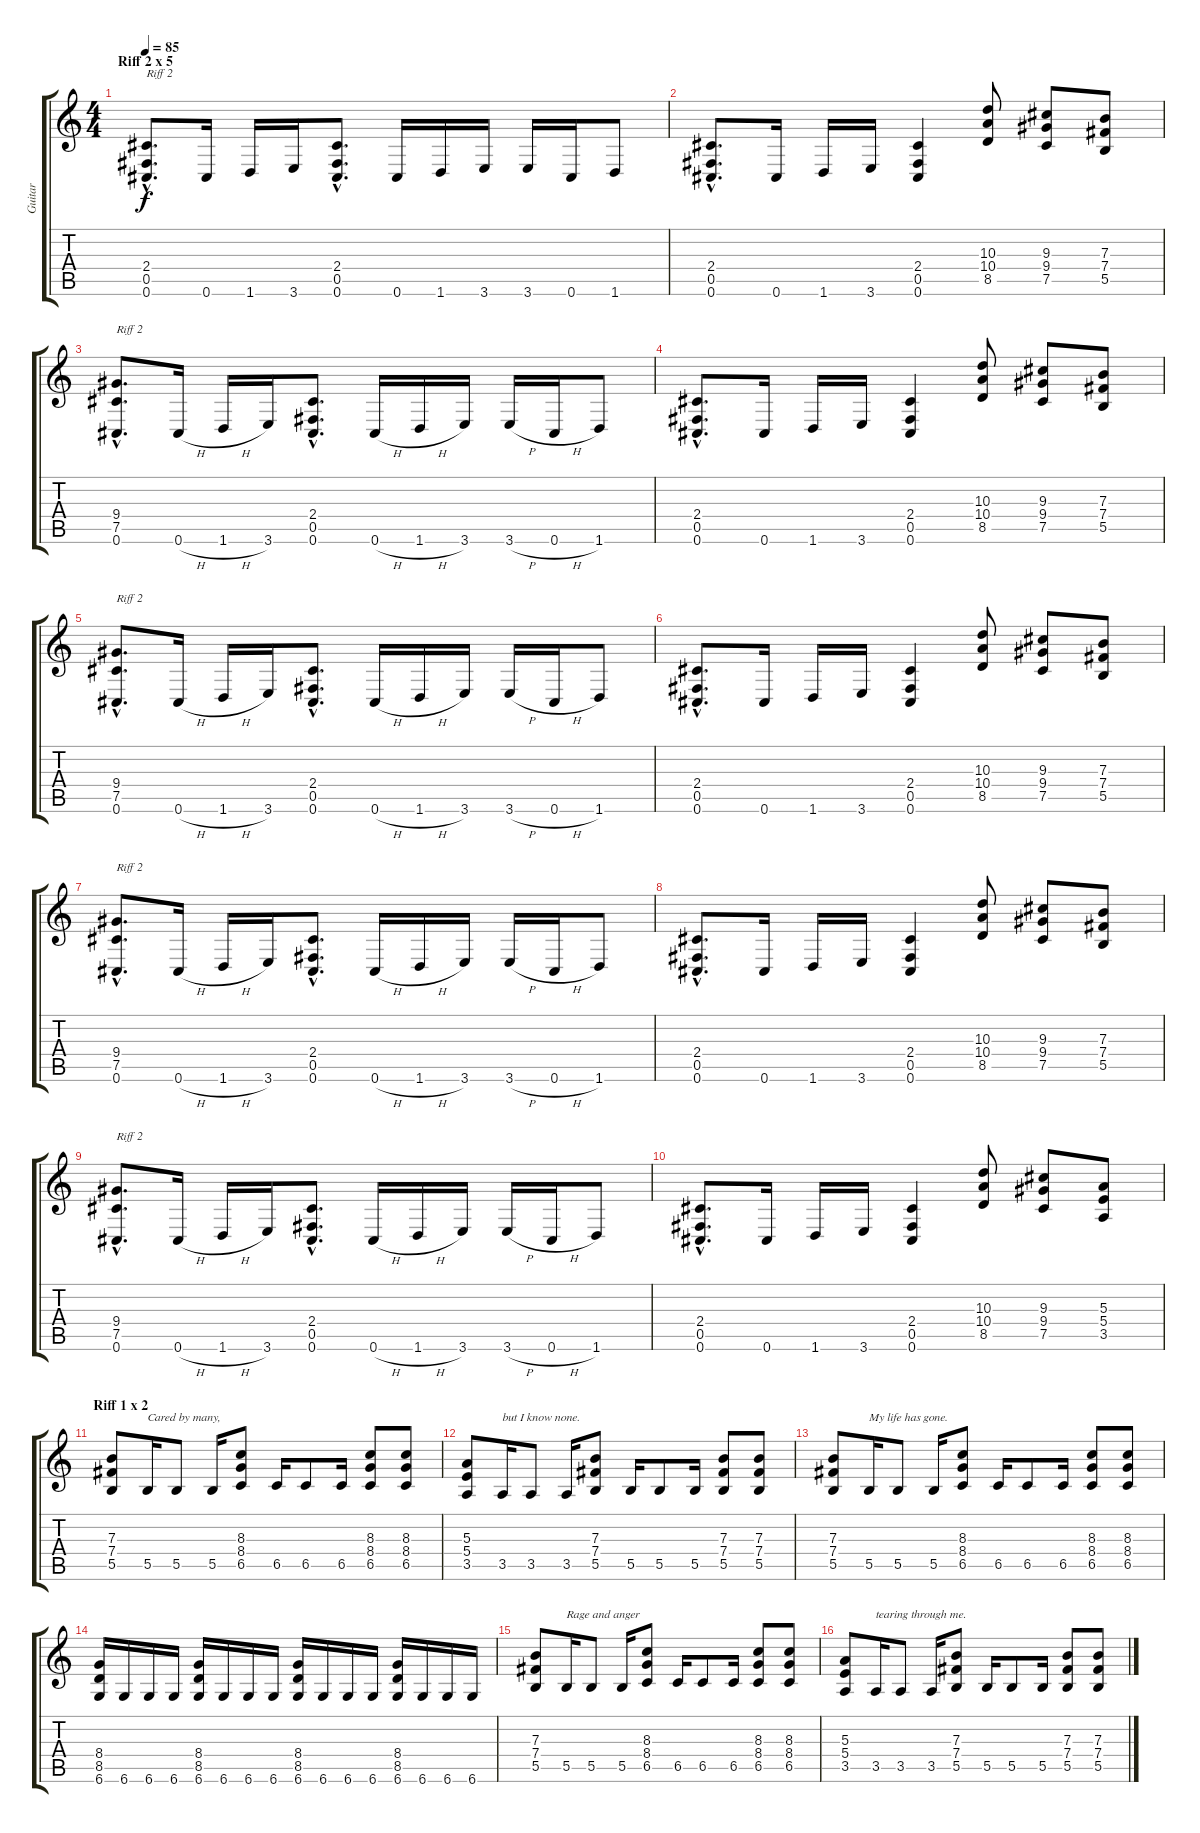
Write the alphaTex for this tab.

\track ("Guitar" "Guitar") {instrument overdrivenguitar}
\staff {score tabs}
\tuning (Db4 Ab3 E3 B2 Gb2 Db2) {hide}
\ts (4 4)
\section ("" "Riff 2 x 5")
\tempo 85
\clef g2
\ks c
(2.4{hac} 0.5{hac} 0.6{hac}).8{d txt "Riff 2" dy f} 0.6.16 1.6.16 3.6.16 (2.4{hac} 0.5{hac} 0.6{hac}).8{d} 0.6.16 1.6.16 3.6.16 3.6.16 0.6.16 1.6.8 |
(2.4{hac} 0.5{hac} 0.6{hac}).8{d} 0.6.16 1.6.16 3.6.16 (2.4 0.5 0.6).4 (10.3 10.4 8.5).8 (9.3 9.4 7.5).8 (7.3 7.4 5.5).8 |
(9.4{hac} 7.5{hac} 0.6{hac}).8{d txt "Riff 2"} 0.6{h}.16 1.6{h}.16 3.6.16 (2.4{hac} 0.5{hac} 0.6{hac}).8{d} 0.6{h}.16 1.6{h}.16 3.6.16 3.6{h}.16 0.6{h}.16 1.6.8 |
(2.4{hac} 0.5{hac} 0.6{hac}).8{d} 0.6.16 1.6.16 3.6.16 (2.4 0.5 0.6).4 (10.3 10.4 8.5).8 (9.3 9.4 7.5).8 (7.3 7.4 5.5).8 |
(9.4{hac} 7.5{hac} 0.6{hac}).8{d txt "Riff 2"} 0.6{h}.16 1.6{h}.16 3.6.16 (2.4{hac} 0.5{hac} 0.6{hac}).8{d} 0.6{h}.16 1.6{h}.16 3.6.16 3.6{h}.16 0.6{h}.16 1.6.8 |
(2.4{hac} 0.5{hac} 0.6{hac}).8{d} 0.6.16 1.6.16 3.6.16 (2.4 0.5 0.6).4 (10.3 10.4 8.5).8 (9.3 9.4 7.5).8 (7.3 7.4 5.5).8 |
(9.4{hac} 7.5{hac} 0.6{hac}).8{d txt "Riff 2"} 0.6{h}.16 1.6{h}.16 3.6.16 (2.4{hac} 0.5{hac} 0.6{hac}).8{d} 0.6{h}.16 1.6{h}.16 3.6.16 3.6{h}.16 0.6{h}.16 1.6.8 |
(2.4{hac} 0.5{hac} 0.6{hac}).8{d} 0.6.16 1.6.16 3.6.16 (2.4 0.5 0.6).4 (10.3 10.4 8.5).8 (9.3 9.4 7.5).8 (7.3 7.4 5.5).8 |
(9.4{hac} 7.5{hac} 0.6{hac}).8{d txt "Riff 2"} 0.6{h}.16 1.6{h}.16 3.6.16 (2.4{hac} 0.5{hac} 0.6{hac}).8{d} 0.6{h}.16 1.6{h}.16 3.6.16 3.6{h}.16 0.6{h}.16 1.6.8 |
(2.4{hac} 0.5{hac} 0.6{hac}).8{d} 0.6.16 1.6.16 3.6.16 (2.4 0.5 0.6).4 (10.3 10.4 8.5).8 (9.3 9.4 7.5).8 (5.3 5.4 3.5).8 |
\section ("" "Riff 1 x 2")
(7.3 7.4 5.5).8 5.5.16{txt "Cared by many,"} 5.5.8 5.5.16 (8.3 8.4 6.5).8 6.5.16 6.5.8 6.5.16 (8.3 8.4 6.5).8 (8.3 8.4 6.5).8 |
(5.3 5.4 3.5).8 3.5.16{txt "but I know none."} 3.5.8 3.5.16 (7.3 7.4 5.5).8 5.5.16 5.5.8 5.5.16 (7.3 7.4 5.5).8 (7.3 7.4 5.5).8 |
(7.3 7.4 5.5).8 5.5.16{txt "My life has gone."} 5.5.8 5.5.16 (8.3 8.4 6.5).8 6.5.16 6.5.8 6.5.16 (8.3 8.4 6.5).8 (8.3 8.4 6.5).8 |
(8.4 8.5 6.6).16 6.6.16 6.6.16 6.6.16 (8.4 8.5 6.6).16 6.6.16 6.6.16 6.6.16 (8.4 8.5 6.6).16 6.6.16 6.6.16 6.6.16 (8.4 8.5 6.6).16 6.6.16 6.6.16 6.6.16 |
(7.3 7.4 5.5).8 5.5.16{txt "Rage and anger"} 5.5.8 5.5.16 (8.3 8.4 6.5).8 6.5.16 6.5.8 6.5.16 (8.3 8.4 6.5).8 (8.3 8.4 6.5).8 |
(5.3 5.4 3.5).8 3.5.16{txt "tearing through me."} 3.5.8 3.5.16 (7.3 7.4 5.5).8 5.5.16 5.5.8 5.5.16 (7.3 7.4 5.5).8 (7.3 7.4 5.5).8
